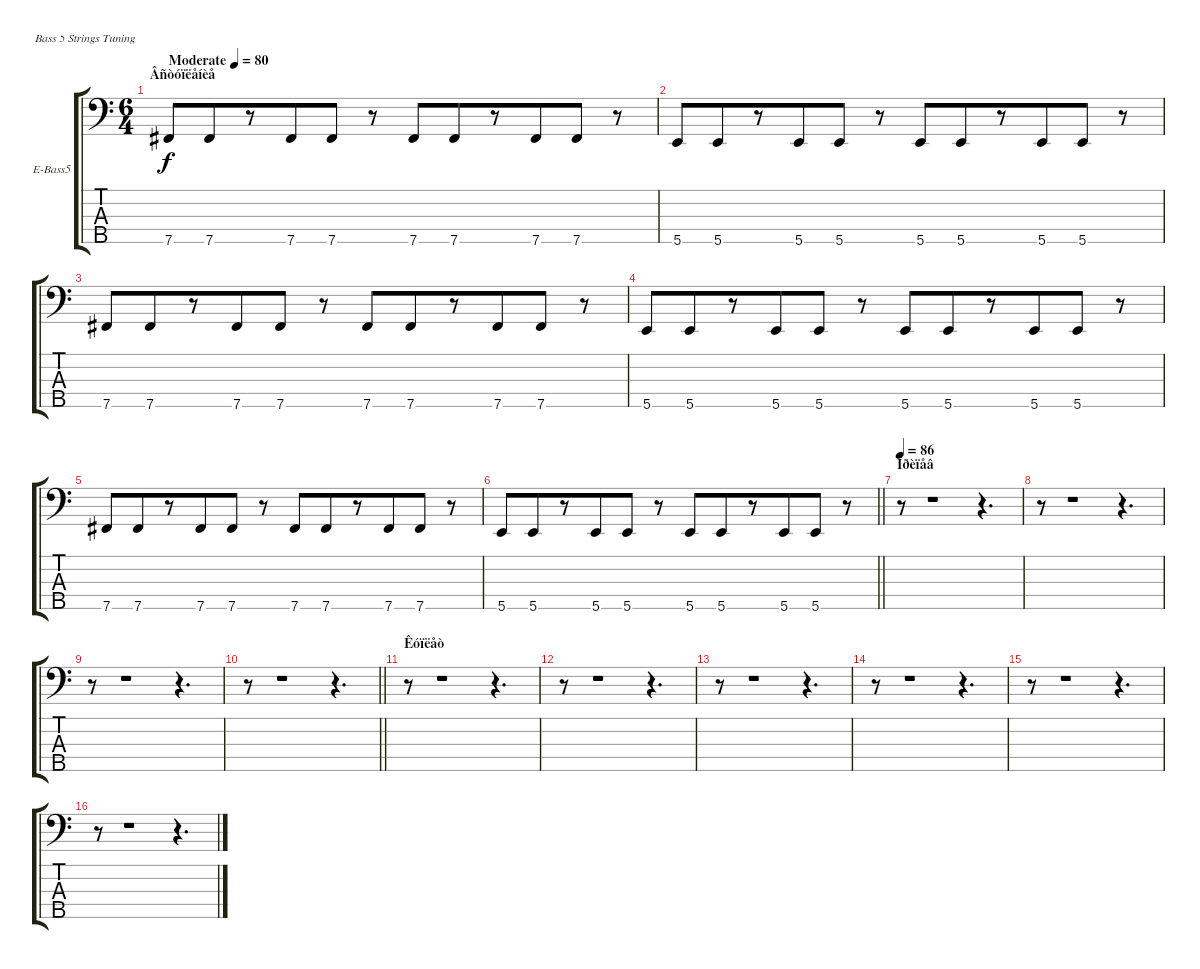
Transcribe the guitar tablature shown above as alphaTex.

\bracketExtendMode groupsimilarinstruments
\firstSystemTrackNameOrientation horizontal
\otherSystemsTrackNameOrientation horizontal
\track ("áàñ" "E-Bass5") {instrument electricbassfinger}
\staff {score tabs}
\tuning (G2 D2 A1 E1 B0)
\ts (6 4)
\beaming (8 6 6)
\section ("" "Âñòóïëåíèå")
\tempo (80 "Moderate")
\clef f4
\ks c
7.5.8{dy f instrument electricbassfinger} 7.5.8 r.8 7.5.8 7.5.8 r.8 7.5.8 7.5.8 r.8 7.5.8 7.5.8 r.8 |
5.5.8 5.5.8 r.8 5.5.8 5.5.8 r.8 5.5.8 5.5.8 r.8 5.5.8 5.5.8 r.8 |
7.5.8 7.5.8 r.8 7.5.8 7.5.8 r.8 7.5.8 7.5.8 r.8 7.5.8 7.5.8 r.8 |
5.5.8 5.5.8 r.8 5.5.8 5.5.8 r.8 5.5.8 5.5.8 r.8 5.5.8 5.5.8 r.8 |
7.5.8 7.5.8 r.8 7.5.8 7.5.8 r.8 7.5.8 7.5.8 r.8 7.5.8 7.5.8 r.8 |
\barLineRight lightlight
5.5.8 5.5.8 r.8 5.5.8 5.5.8 r.8 5.5.8 5.5.8 r.8 5.5.8 5.5.8 r.8 |
\section ("" "Ïðèïåâ")
\tempo 86
r.8 r.1 r.4{d} |
r.8 r.1 r.4{d} |
r.8 r.1 r.4{d} |
\barLineRight lightlight
r.8 r.1 r.4{d} |
\section ("" "Êóïëåò")
r.8 r.1 r.4{d} |
r.8 r.1 r.4{d} |
r.8 r.1 r.4{d} |
r.8 r.1 r.4{d} |
r.8 r.1 r.4{d} |
r.8 r.1 r.4{d}
